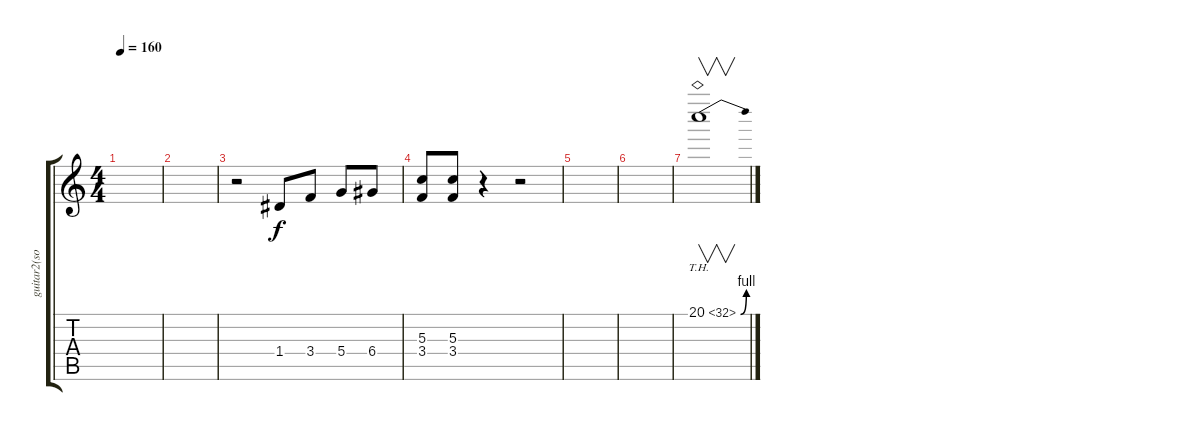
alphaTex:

\track ("guitar2(solo)" "guitar2(so") {instrument distortionguitar}
\staff {score tabs}
\tuning (E4 B3 G3 D3 A2 E2) {hide}
\ts (4 4)
\tempo 160
\clef g2
\ks c
|
|
r.2 1.4.8 3.4.8 5.4.8 6.4.8 |
(5.3 3.4).8 (5.3 3.4).8 r.4 r.2 |
|
|
20.1{be (bend 0 0 60 4) th 12}.1{v}
